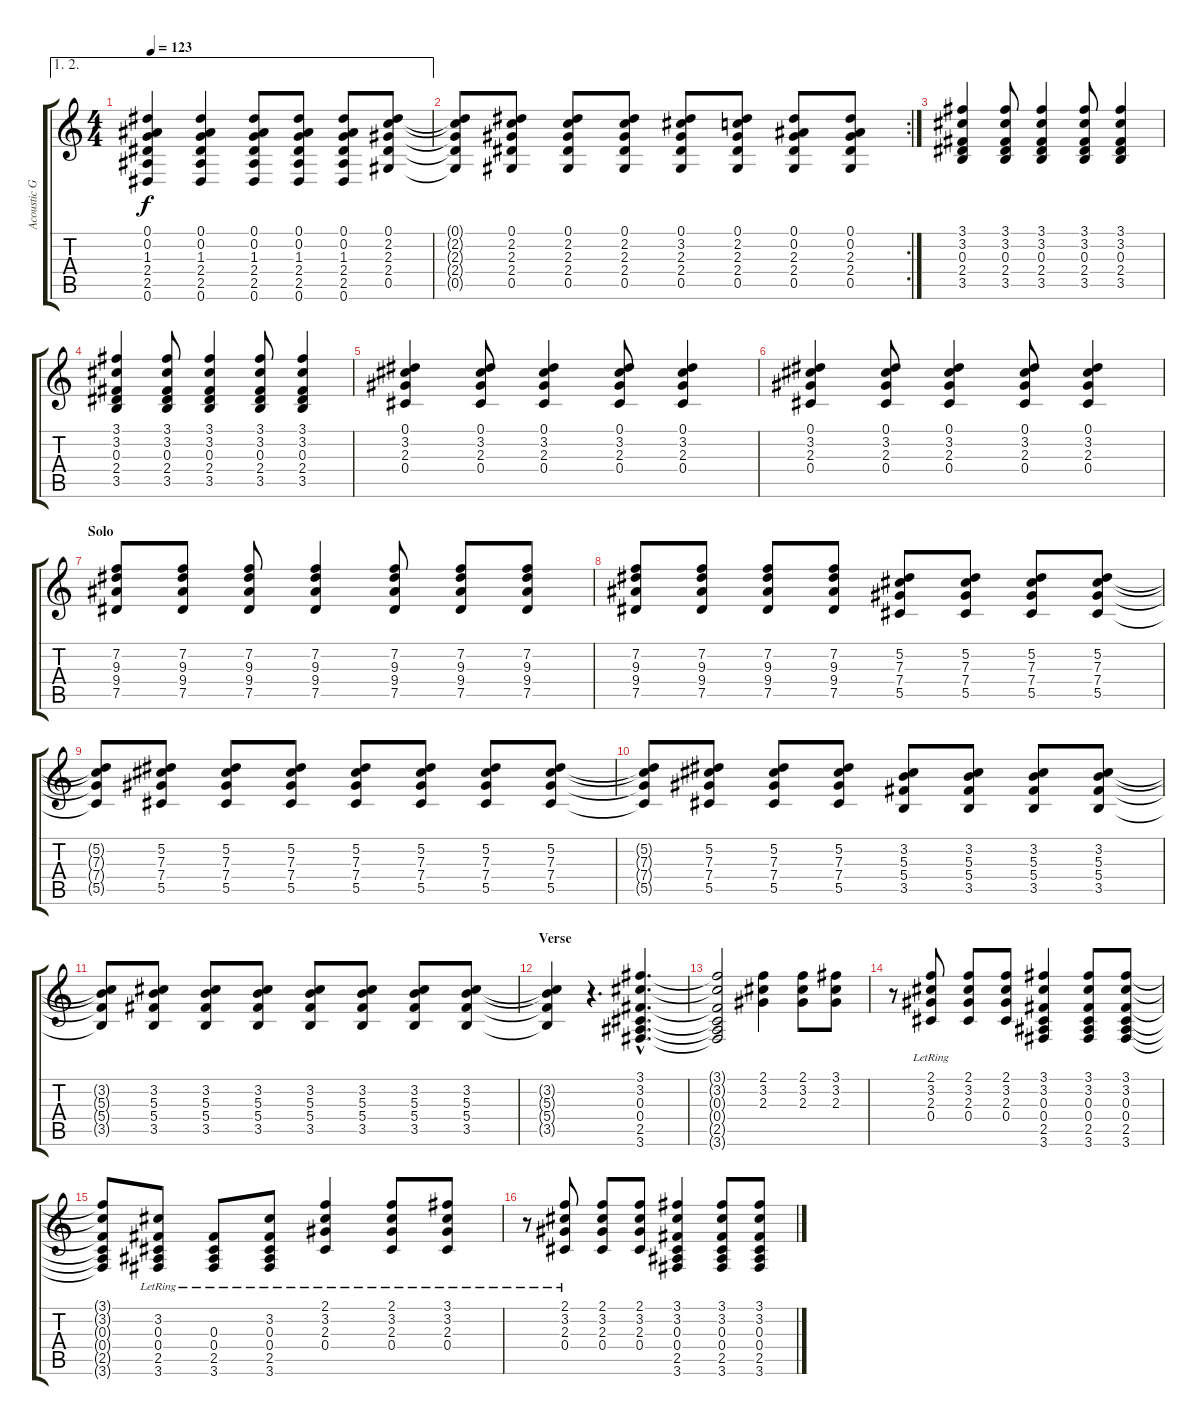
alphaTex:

\track ("Acoustic Guitar" "Acoustic G") {instrument acousticguitarsteel}
\staff {score tabs}
\tuning (Eb4 Bb3 Gb3 Db3 Ab2 Eb2) {hide}
\ae (1 2)
\ts (4 4)
\tempo 123
\clef g2
\ks c
(0.1 0.2 1.3 2.4 2.5 0.6).4{dy f} (0.1 0.2 1.3 2.4 2.5 0.6).4 (0.1 0.2 1.3 2.4 2.5 0.6).8 (0.1 0.2 1.3 2.4 2.5 0.6).8 (0.1 0.2 1.3 2.4 2.5 0.6).8 (0.1 2.2 2.3 2.4 0.5).8 |
\rc 2
(0.1{t} 2.2{t} 2.3{t} 2.4{t} 0.5{t}).8 (0.1 2.2 2.3 2.4 0.5).8 (0.1 2.2 2.3 2.4 0.5).8 (0.1 2.2 2.3 2.4 0.5).8 (0.1 3.2 2.3 2.4 0.5).8 (0.1 2.2 2.3 2.4 0.5).8 (0.1 0.2 2.3 2.4 0.5).8 (0.1 0.2 2.3 2.4 0.5).8 |
(3.1 3.2 0.3 2.4 3.5).4 (3.1 3.2 0.3 2.4 3.5).8 (3.1 3.2 0.3 2.4 3.5).4 (3.1 3.2 0.3 2.4 3.5).8 (3.1 3.2 0.3 2.4 3.5).4 |
(3.1 3.2 0.3 2.4 3.5).4 (3.1 3.2 0.3 2.4 3.5).8 (3.1 3.2 0.3 2.4 3.5).4 (3.1 3.2 0.3 2.4 3.5).8 (3.1 3.2 0.3 2.4 3.5).4 |
(0.1 3.2 2.3 0.4).4 (0.1 3.2 2.3 0.4).8 (0.1 3.2 2.3 0.4).4 (0.1 3.2 2.3 0.4).8 (0.1 3.2 2.3 0.4).4 |
(0.1 3.2 2.3 0.4).4 (0.1 3.2 2.3 0.4).8 (0.1 3.2 2.3 0.4).4 (0.1 3.2 2.3 0.4).8 (0.1 3.2 2.3 0.4).4 |
\section ("" "Solo")
(7.2 9.3 9.4 7.5).8 (7.2 9.3 9.4 7.5).8 (7.2 9.3 9.4 7.5).8 (7.2 9.3 9.4 7.5).4 (7.2 9.3 9.4 7.5).8 (7.2 9.3 9.4 7.5).8 (7.2 9.3 9.4 7.5).8 |
(7.2 9.3 9.4 7.5).8 (7.2 9.3 9.4 7.5).8 (7.2 9.3 9.4 7.5).8 (7.2 9.3 9.4 7.5).8 (5.2 7.3 7.4 5.5).8 (5.2 7.3 7.4 5.5).8 (5.2 7.3 7.4 5.5).8 (5.2 7.3 7.4 5.5).8 |
(5.2{t} 7.3{t} 7.4{t} 5.5{t}).8 (5.2 7.3 7.4 5.5).8 (5.2 7.3 7.4 5.5).8 (5.2 7.3 7.4 5.5).8 (5.2 7.3 7.4 5.5).8 (5.2 7.3 7.4 5.5).8 (5.2 7.3 7.4 5.5).8 (5.2 7.3 7.4 5.5).8 |
(5.2{t} 7.3{t} 7.4{t} 5.5{t}).8 (5.2 7.3 7.4 5.5).8 (5.2 7.3 7.4 5.5).8 (5.2 7.3 7.4 5.5).8 (3.2 5.3 5.4 3.5).8 (3.2 5.3 5.4 3.5).8 (3.2 5.3 5.4 3.5).8 (3.2 5.3 5.4 3.5).8 |
(3.2{t} 5.3{t} 5.4{t} 3.5{t}).8 (3.2 5.3 5.4 3.5).8 (3.2 5.3 5.4 3.5).8 (3.2 5.3 5.4 3.5).8 (3.2 5.3 5.4 3.5).8 (3.2 5.3 5.4 3.5).8 (3.2 5.3 5.4 3.5).8 (3.2 5.3 5.4 3.5).8 |
\section ("" "Verse")
(3.2{t} 5.3{t} 5.4{t} 3.5{t}).4 r.4{d} (3.1{hac} 3.2{hac} 0.3{hac} 0.4{hac} 2.5{hac} 3.6{hac}).4{d} |
(3.1{t} 3.2{t} 0.3{t} 0.4{t} 2.5{t} 3.6{t}).2 (2.1 3.2 2.3).4 (2.1 3.2 2.3).8 (3.1 3.2 2.3).8 |
r.8 (2.1{lr} 3.2{lr} 2.3{lr} 0.4{lr}).8 (2.1 3.2 2.3 0.4).8 (2.1 3.2 2.3 0.4).8 (3.1 3.2 0.3 0.4 2.5 3.6).4 (3.1 3.2 0.3 0.4 2.5 3.6).8 (3.1 3.2 0.3 0.4 2.5 3.6).8 |
(3.1{t} 3.2{t} 0.3{t} 0.4{t} 2.5{t} 3.6{t}).8 (3.2{lr} 0.3 0.4 2.5 3.6).8 (0.3{lr} 0.4 2.5 3.6).8 (3.2{lr} 0.3 0.4 2.5 3.6).8 (2.1{lr} 3.2{lr} 2.3{lr} 0.4{lr}).4 (2.1{lr} 3.2{lr} 2.3{lr} 0.4{lr}).8 (3.1{lr} 3.2{lr} 2.3{lr} 0.4{lr}).8 |
r.8 (2.1{lr} 3.2{lr} 2.3{lr} 0.4{lr}).8 (2.1 3.2 2.3 0.4).8 (2.1 3.2 2.3 0.4).8 (3.1 3.2 0.3 0.4 2.5 3.6).4 (3.1 3.2 0.3 0.4 2.5 3.6).8 (3.1 3.2 0.3 0.4 2.5 3.6).8
